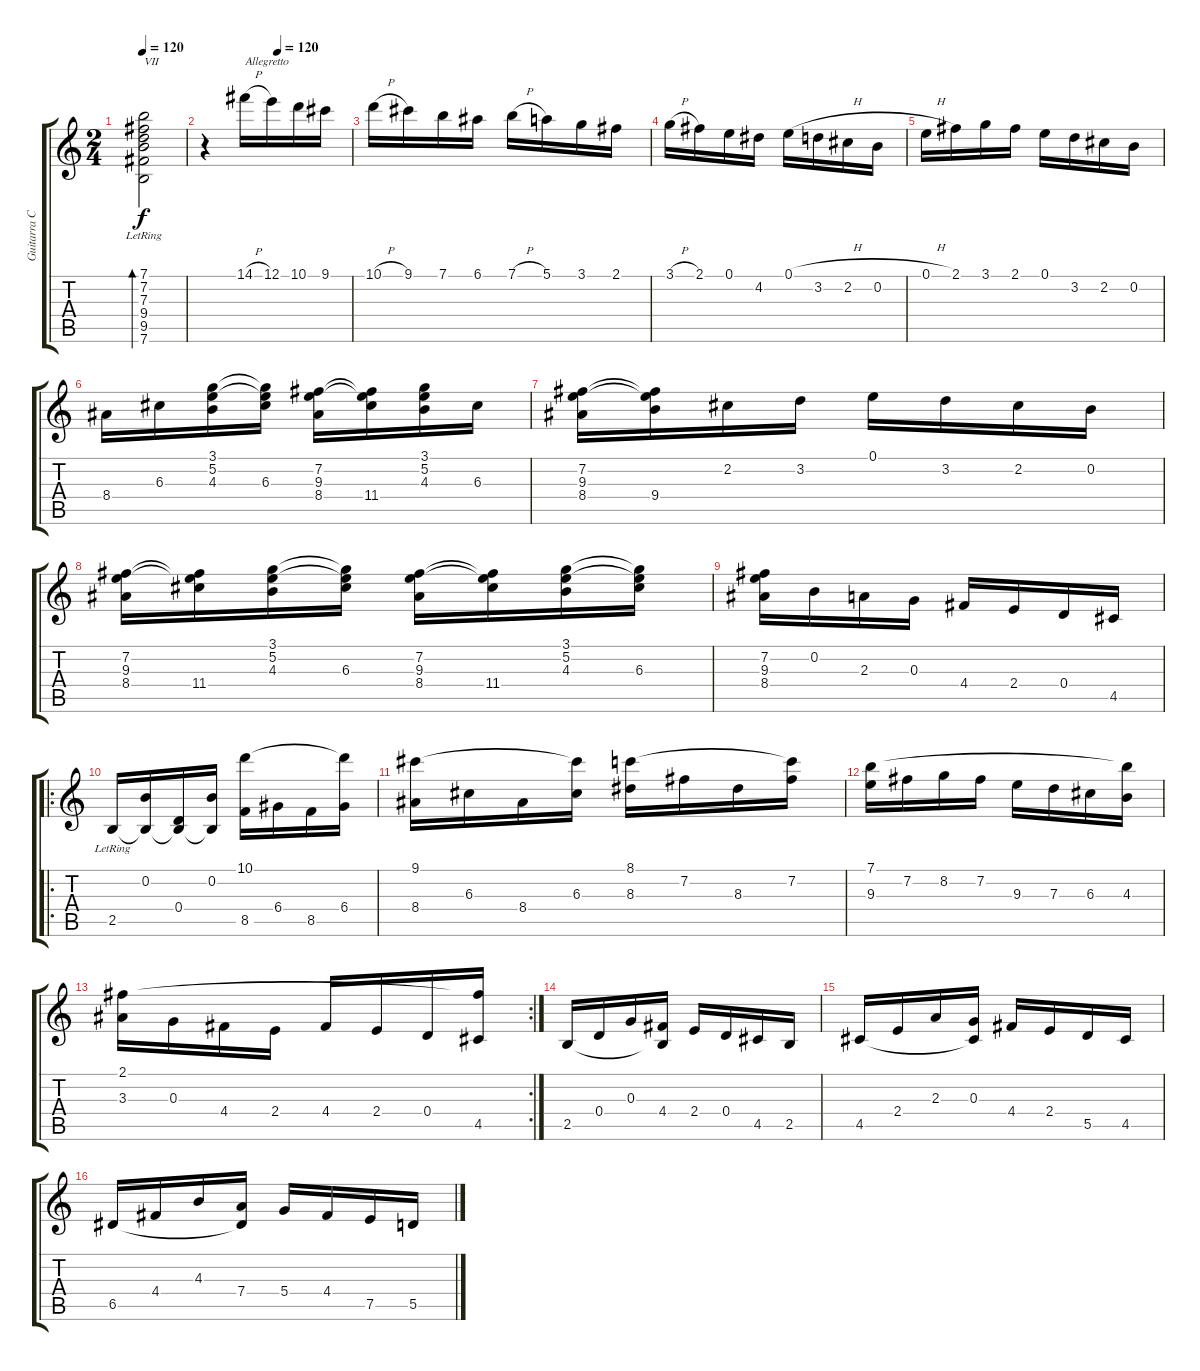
\track ("Guitarra Clásica" "Guitarra C") {instrument acousticguitarnylon}
\staff {score tabs}
\tuning (E4 B3 G3 D3 A2 E2) {hide}
\ts (2 4)
\tempo 120
\tempo 90
\tempo 120
\clef g2
\ks c
(7.1 7.2{lr} 7.3 9.4{lr} 9.5 7.6).2{bd 480 txt "VII" dy f instrument acousticguitarnylon} |
\tempo (120 0.5)
r.4 14.1{h}.16{txt "Allegretto"} 12.1.16 10.1.16 9.1.16 |
10.1{h}.16 9.1.16 7.1.16 6.1.16 7.1{h}.16 5.1.16 3.1.16 2.1.16 |
3.1{h}.16 2.1.16 0.1.16 4.2.16 0.1{h}.16 3.2.16 2.2.16 0.2.16 |
0.1{h}.16 2.1.16 3.1.16 2.1.16 0.1.16 3.2.16 2.2.16 0.2.16 |
8.4.16 6.3.16 (3.1 5.2 4.3).16 (3.1{t} 5.2{t} 6.3).16 (7.2 9.3 8.4).16 (7.2{t} 9.3{t} 11.4).16 (3.1 5.2 4.3).16 6.3.16 |
(7.2 9.3 8.4).16 (7.2{t} 9.3{t} 9.4).16 2.2.16 3.2.16 0.1.16 3.2.16 2.2.16 0.2.16 |
(7.2 9.3 8.4).16 (7.2{t} 9.3{t} 11.4).16 (3.1 5.2 4.3).16 (3.1{t} 5.2{t} 6.3).16 (7.2 9.3 8.4).16 (7.2{t} 9.3{t} 11.4).16 (3.1 5.2 4.3).16 (3.1{t} 5.2{t} 6.3).16 |
(7.2 9.3 8.4).16 0.2.16 2.3.16 0.3.16 4.4.16 2.4.16 0.4.16 4.5.16 |
\ro
2.5{lr}.16 (0.2 2.5{t}).16 (0.4 2.5{t}).16 (0.2 2.5{t}).16 (10.1 8.5).16 6.4.16 8.5.16 (10.1{t} 6.4).16 |
(9.1 8.4).16 6.3.16 8.4.16 (9.1{t} 6.3).16 (8.1 8.3).16 7.2.16 8.3.16 (8.1{t} 7.2).16 |
(7.1 9.3).16 7.2.16 8.2.16 7.2.16 9.3.16 7.3.16 6.3.16 (7.1{t} 4.3).16 |
\rc 2
(2.1 3.3).16 0.3.16 4.4.16 2.4.16 4.4.16 2.4.16 0.4.16 (2.1{t} 4.5).16 |
2.5.16 0.4.16 0.3.16 (4.4 2.5{t}).16 2.4.16 0.4.16 4.5.16 2.5.16 |
4.5.16 2.4.16 2.3.16 (0.3 4.5{t}).16 4.4.16 2.4.16 5.5.16 4.5.16 |
6.5.16 4.4.16 4.3.16 (7.4 6.5{t}).16 5.4.16 4.4.16 7.5.16 5.5.16
